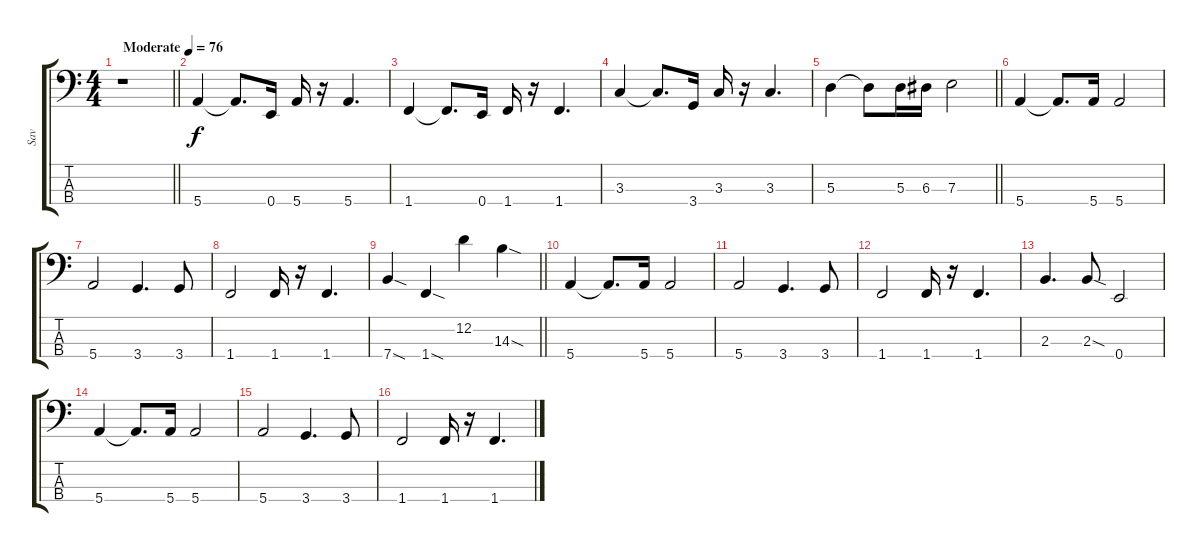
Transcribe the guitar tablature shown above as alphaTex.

\track ("Sav" "Sav") {instrument electricbassfinger}
\staff {score tabs}
\tuning (G2 D2 A1 E1) {hide}
\ts (4 4)
\tempo (76 "Moderate")
\clef f4
\barLineRight lightlight
\ks aminor
r.1{dy f instrument electricbassfinger} |
5.4.4 5.4{t}.8{d} 0.4.16 5.4.16 r.16 5.4.4{d} |
1.4.4 1.4{t}.8{d} 0.4.16 1.4.16 r.16 1.4.4{d} |
3.3.4 3.3{t}.8{d} 3.4.16 3.3.16 r.16 3.3.4{d} |
\barLineRight lightlight
5.3.4 5.3{t}.8 5.3.16 6.3.16 7.3.2 |
5.4.4 5.4{t}.8{d} 5.4.16 5.4.2 |
5.4.2 3.4.4{d} 3.4.8 |
1.4.2 1.4.16 r.16 1.4.4{d} |
\barLineRight lightlight
7.4{sod}.4 1.4{sod}.4 12.2.4 14.3{sod}.4 |
5.4.4 5.4{t}.8{d} 5.4.16 5.4.2 |
5.4.2 3.4.4{d} 3.4.8 |
1.4.2 1.4.16 r.16 1.4.4{d} |
2.3.4{d} 2.3{sod}.8 0.4.2 |
5.4.4 5.4{t}.8{d} 5.4.16 5.4.2 |
5.4.2 3.4.4{d} 3.4.8 |
1.4.2 1.4.16 r.16 1.4.4{d}
